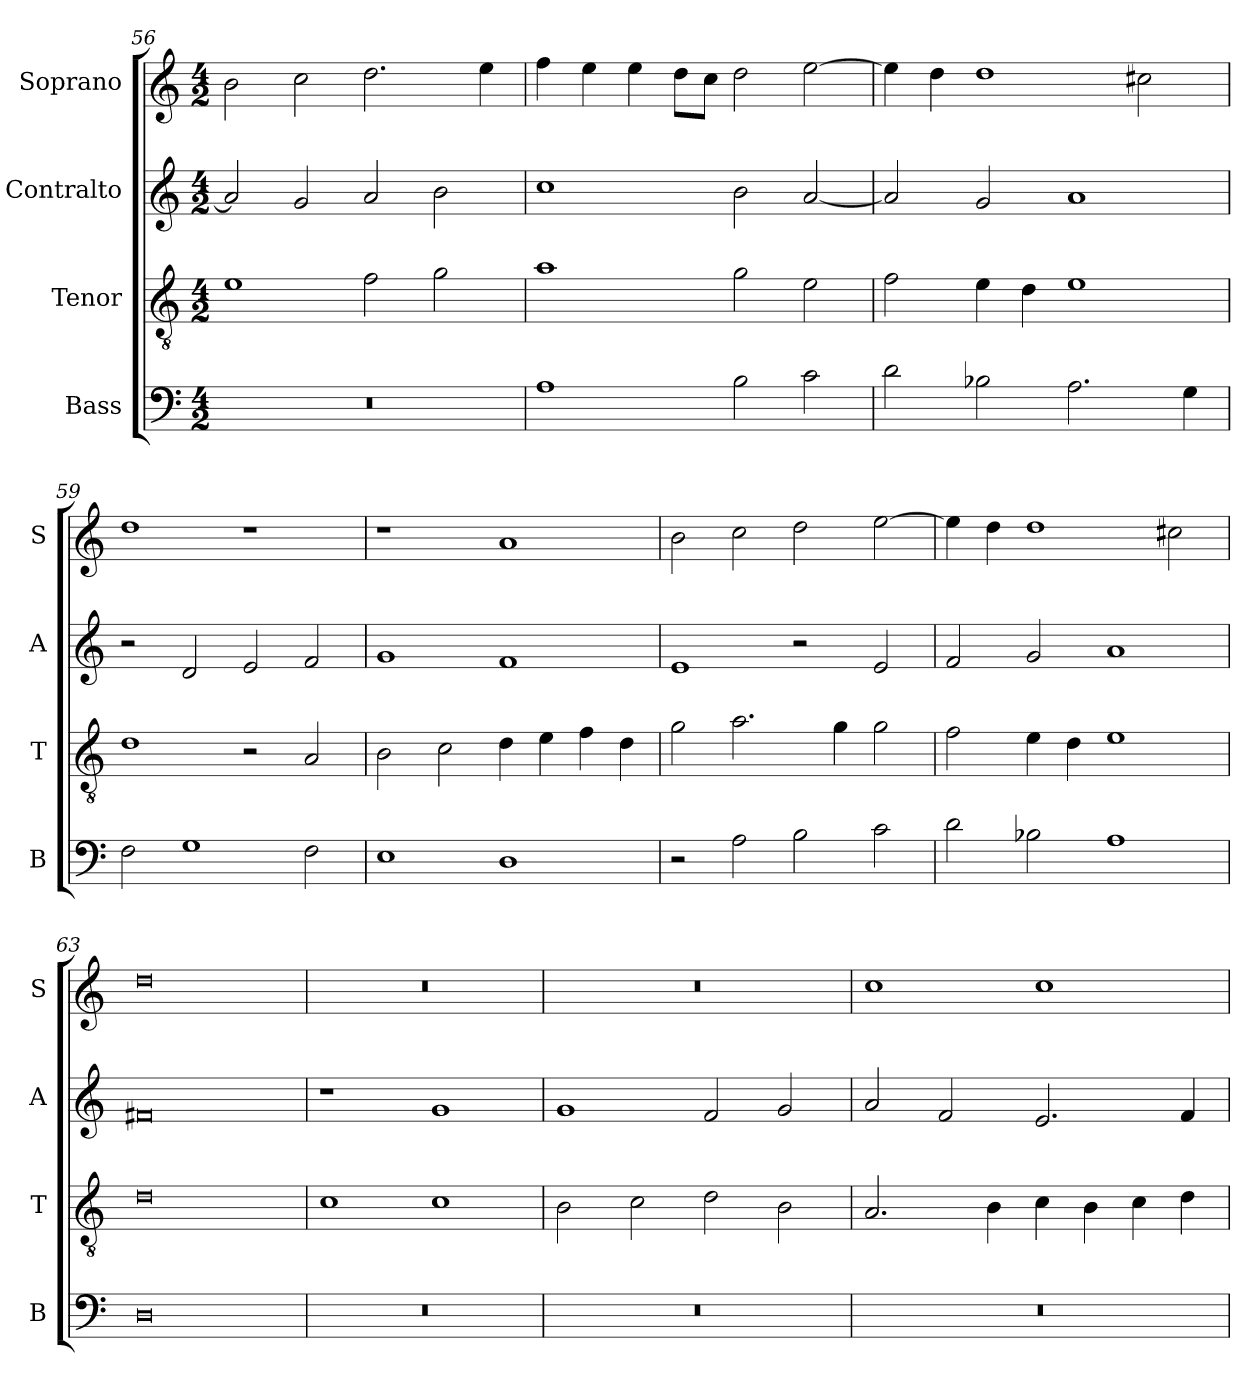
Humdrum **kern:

**kern	**kern	**kern	**kern
*part4	*part3	*part2	*part1
*staff4	*staff3	*staff2	*staff1
*I"Bass	*I"Tenor	*I"Contralto	*I"Soprano
*I'B	*I'T	*I'A	*I'S
*clefF4	*clefGv2	*clefG2	*clefG2
*k[]	*k[]	*k[]	*k[]
*A:aeo	*A:aeo	*A:aeo	*A:aeo
*M4/2	*M4/2	*M4/2	*M4/2
=56	=56	=56	=56
0r	1e	2a]	2b
.	.	2g	2cc
.	2f	2a	2.dd
.	2g	2b	.
.	.	.	4ee
=57	=57	=57	=57
1A	1a	1cc	4ff
.	.	.	4ee
.	.	.	4ee
.	.	.	8dd\L
.	.	.	8cc\J
2B	2g	2b	2dd
2c	2e	[2a	[2ee
=58	=58	=58	=58
2d	2f	2a]	4ee]
.	.	.	4dd
2B-X	4e	2g	1dd
.	4d	.	.
2.A	1e	1a	.
.	.	.	2cc#X
4G	.	.	.
=59	=59	=59	=59
2F	1d	2r	1dd
1G	.	2d	.
.	2r	2e	1r
2F	2A	2f	.
=60	=60	=60	=60
1E	2B	1g	1r
.	2c	.	.
1D	4d	1f	1a
.	4e	.	.
.	4f	.	.
.	4d	.	.
=61	=61	=61	=61
2r	2g	1e	2b
2A	2.a	.	2cc
2B	.	2r	2dd
.	4g	.	.
2c	2g	2e	[2ee
=62	=62	=62	=62
2d	2f	2f	4ee]
.	.	.	4dd
2B-X	4e	2g	1dd
.	4d	.	.
1A	1e	1a	.
.	.	.	2cc#X
=63	=63	=63	=63
0D	0d	0f#X	0dd
=64	=64	=64	=64
0r	1c	1r	0r
.	1c	1g	.
=65	=65	=65	=65
0r	2B	1g	0r
.	2c	.	.
.	2d	2f	.
.	2B	2g	.
=66	=66	=66	=66
0r	2.A	2a	1cc
.	.	2f	.
.	4B	.	.
.	4c	2.e	1cc
.	4B	.	.
.	4c	.	.
.	4d	4f	.
=	=	=	=
*-	*-	*-	*-
